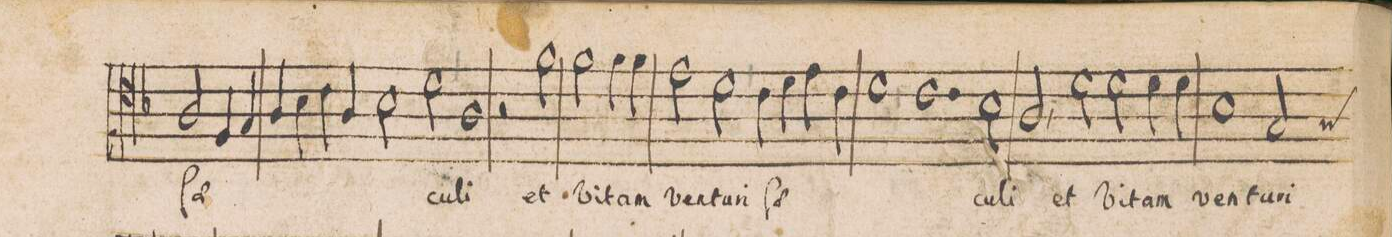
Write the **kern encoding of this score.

**kern	**text
*I"ALTVS	*
*clefC4	*
*k[b-]	*
*met(C|)	*
*M2/1	*
2A/	ſae-
4F/	.
4G/	.
=166	=166
4A/	.
4B-\	.
4c\	.
4A/	.
2B-\	.
2d\	-cu-
=167	=167
1A	-li
2r	.
2f\	et
=168	=168
2f\	vi-
4f\	-tam
4f\	ven-
2e\	-tu-
2d,\	-ri
=169	=169
4c\	ſae-
4d\	.
4e\	.
4c\	.
1d	.
=170	=170
1.c	.
2B-\	-cu-
=171	=171
2A,/	-li
2d\	et
2d\	vi-
4d\	-tam
4d\	ven-
=172	=172
1B-	-tu-
*custos:G	*
2G/	-ri
*-	*-
